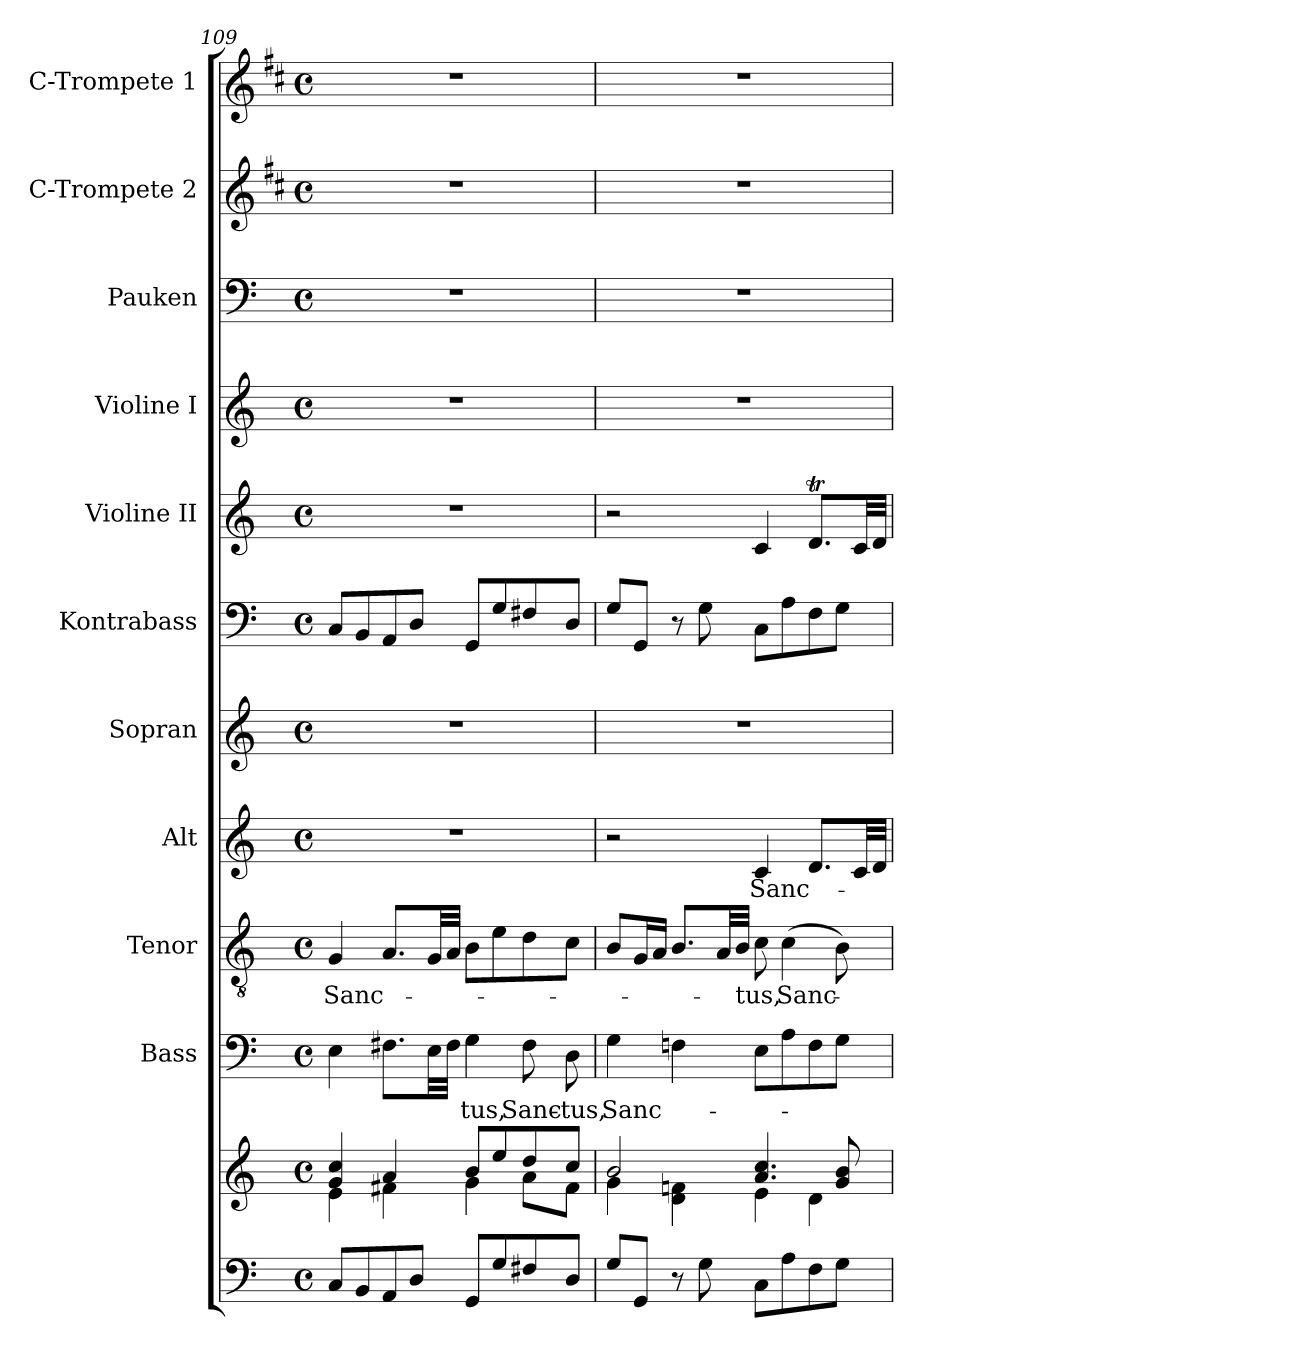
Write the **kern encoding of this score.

**kern	**kern	**kern	**text	**kern	**text	**kern	**text	**kern	**kern	**kern	**kern	**kern	**kern	**kern
*part11	*part11	*part10	*part10	*part9	*part9	*part8	*part8	*part7	*part6	*part5	*part4	*part3	*part2	*part1
*staff12	*staff11	*staff10	*staff10	*staff9	*staff9	*staff8	*staff8	*staff7	*staff6	*staff5	*staff4	*staff3	*staff2	*staff1
*	*	*I"Bass	*	*I"Tenor	*	*I"Alt	*	*I"Sopran	*I"Kontrabass	*I"Violine II	*I"Violine I	*I"Pauken	*I"C-Trompete 2	*I"C-Trompete 1
*	*	*I'B.	*	*I'T.	*	*I'A.	*	*I'S.	*I'Kb.	*I'Vl. II	*I'Vl. I	*I'Pk.	*I'C Trp. 2	*I'C Trp. 1
*clefF4	*clefG2	*clefF4	*	*clefGv2	*	*clefG2	*	*clefG2	*clefF4	*clefG2	*clefG2	*clefF4	*clefG2	*clefG2
*	*	*	*	*	*	*	*	*	*ITrd7c12	*	*	*	*ITrd1c2	*ITrd1c2
*k[]	*k[]	*k[]	*	*k[]	*	*k[]	*	*k[]	*k[]	*k[]	*k[]	*k[]	*k[]	*k[]
*C:	*C:	*C:	*	*C:	*	*C:	*	*C:	*C:	*C:	*C:	*C:	*C:	*C:
*M4/4	*M4/4	*M4/4	*	*M4/4	*	*M4/4	*	*M4/4	*M4/4	*M4/4	*M4/4	*M4/4	*M4/4	*M4/4
*met(c)	*met(c)	*met(c)	*	*met(c)	*	*met(c)	*	*met(c)	*met(c)	*met(c)	*met(c)	*met(c)	*met(c)	*met(c)
=109	=109	=109	=109	=109	=109	=109	=109	=109	=109	=109	=109	=109	=109	=109
*	*^	*	*	*	*	*	*	*	*	*	*	*	*	*
!	!	!	!	!	!	!LO:LY:b	!	!	!	!	!	!	!	!	!
8C/L	4g/ 4cc/	4e\	4E\	.	4G/	Sanc-	1r	.	1r	8CC/L	1r	1r	1r	1r	1r
8BB/	.	.	.	.	.	.	.	.	.	8BBB/	.	.	.	.	.
8AA/	4a/	4f#X\	8.F#X\L	.	8.A/L	.	.	.	.	8AAA/	.	.	.	.	.
8D/J	.	.	.	.	.	.	.	.	.	8DD/J	.	.	.	.	.
.	.	.	32E\LL	.	32G/LL	.	.	.	.	.	.	.	.	.	.
.	.	.	32F#\JJJ	.	32A/JJJ	.	.	.	.	.	.	.	.	.	.
!	!	!	!	!LO:LY:b	!	!	!	!	!	!	!	!	!	!	!
8GG/L	8b/L	4g\	4G\	-tus,	8B\L	.	.	.	.	8GGG/L	.	.	.	.	.
8G/	8ee/	.	.	.	8e\	.	.	.	.	8GG/	.	.	.	.	.
!	!	!	!	!LO:LY:b	!	!	!	!	!	!	!	!	!	!	!
8F#X/	8dd/	8a\L	8F#\	Sanc-	8d\	.	.	.	.	8FF#X/	.	.	.	.	.
!	!	!	!	!LO:LY:b	!	!	!	!	!	!	!	!	!	!	!
8D/J	8cc/J	8f#\J	8D\	-tus,	8c\J	.	.	.	.	8DD/J	.	.	.	.	.
=110	=110	=110	=110	=110	=110	=110	=110	=110	=110	=110	=110	=110	=110	=110	=110
!	!	!	!	!LO:LY:b	!	!	!	!	!	!	!	!	!	!	!
8G/L	2b/	4g\	4G\	Sanc-	8B/L	.	2r	.	1r	8GG/L	2r	1r	1r	1r	1r
8GG/J	.	.	.	.	16G/L	.	.	.	.	8GGG/J	.	.	.	.	.
.	.	.	.	.	16A/JJ	.	.	.	.	.	.	.	.	.	.
8r	.	4d\ 4fn\	4Fn\	.	8.B/L	.	.	.	.	8r	.	.	.	.	.
8G\	.	.	.	.	.	.	.	.	.	8GG\	.	.	.	.	.
.	.	.	.	.	32A/LL	.	.	.	.	.	.	.	.	.	.
.	.	.	.	.	32B/JJJ	.	.	.	.	.	.	.	.	.	.
!	!	!	!	!	!	!LO:LY:b	!	!LO:LY:b	!	!	!	!	!	!	!
8C\L	4.a/ 4.cc/	4e\	8E\L	.	8c\	-tus,	4c/	Sanc-	.	8CC\L	4c/	.	.	.	.
!	!	!	!	!	!	!LO:LY:b	!	!	!	!	!	!	!	!	!
8A\	.	.	8A\	.	(>4c\	Sanc-	.	.	.	8AA\	.	.	.	.	.
8F\	.	4d\	8F\	.	.	.	8.d/L	.	.	8FF\	8.dT/L	.	.	.	.
8G\J	8g/ 8b/	.	8G\J	.	8B\)	.	.	.	.	8GG\J	.	.	.	.	.
.	.	.	.	.	.	.	32c/LL	.	.	.	32c/LL	.	.	.	.
.	.	.	.	.	.	.	32d/JJJ	.	.	.	32d/JJJ	.	.	.	.
*	*v	*v	*	*	*	*	*	*	*	*	*	*	*	*	*
=	=	=	=	=	=	=	=	=	=	=	=	=	=	=
*-	*-	*-	*-	*-	*-	*-	*-	*-	*-	*-	*-	*-	*-	*-
